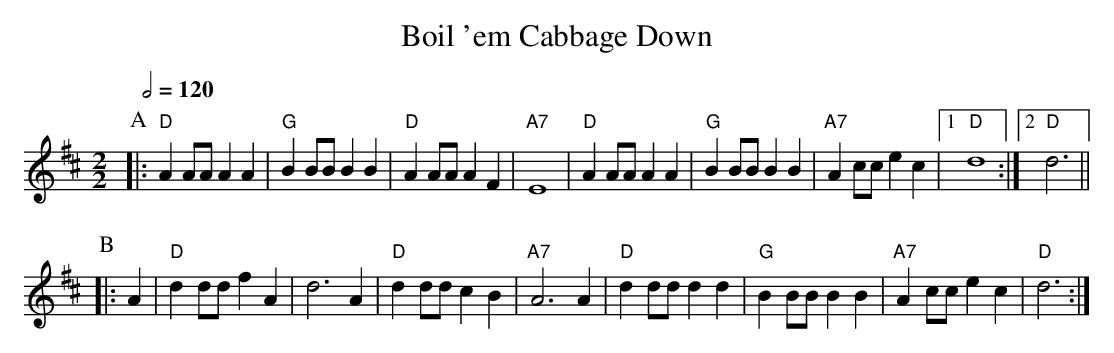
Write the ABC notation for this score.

X:1
T:Boil 'em Cabbage Down
Q:1/2=120
M:2/2
L:1/4
K:D
P:A
|: "D"AA/A/ AA | "G"BB/B/ BB | "D"AA/A/ AF | "A7"E4 |\
"D"AA/A/ AA | "G"BB/B/ BB | "A7"Ac/c/ ec |1 "D"d4 :|2 "D"d3 ||
P:B
|:A | "D"dd/d/ fA | d3A | "D"dd/d/ cB | "A7"A3A |\
"D"dd/d/ dd | "G"BB/B/ BB | "A7"Ac/c/ ec | "D"d3 :|
